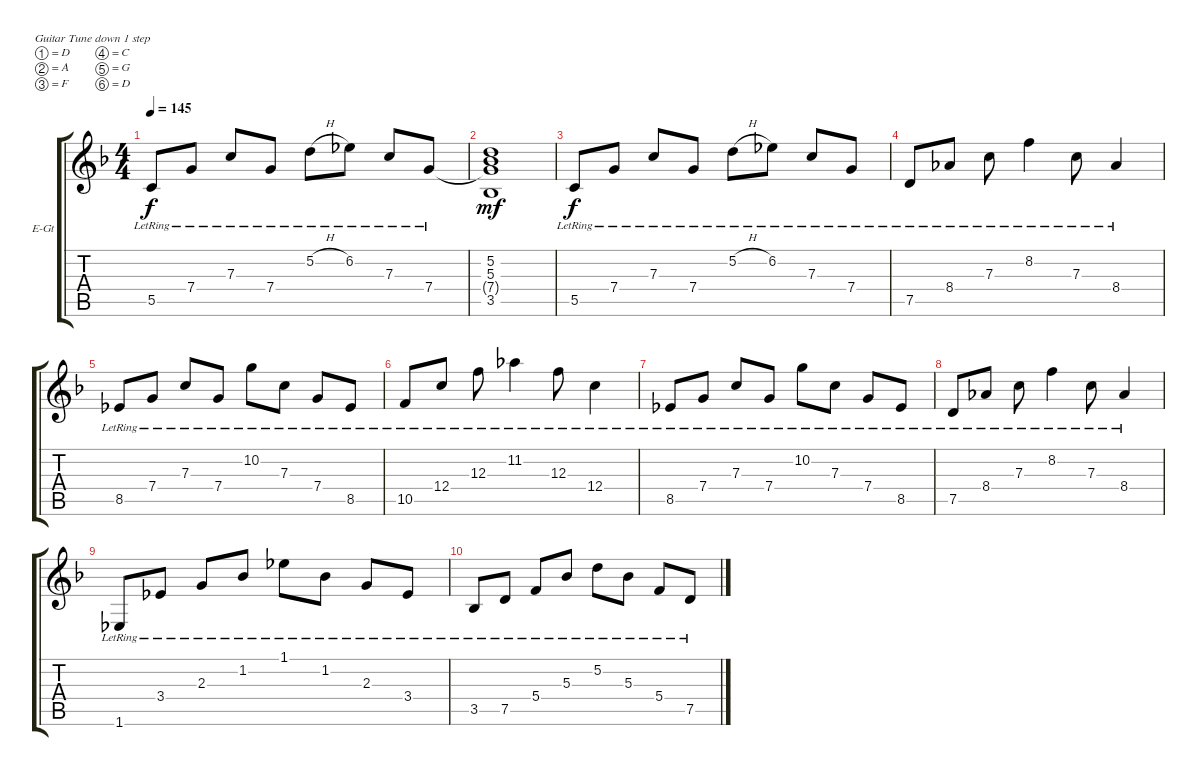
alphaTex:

\defaultSystemsLayout 4
\bracketExtendMode groupsimilarinstruments
\firstSystemTrackNameOrientation horizontal
\otherSystemsTrackNameOrientation horizontal
\track ("Electric Guitar Clean" "E-Gt") {instrument electricguitarclean}
\staff {score tabs}
\tuning (D4 A3 F3 C3 G2 D2)
\ts (4 4)
\tempo 145
\clef g2
\ks dminor
5.5{lr}.8{dy f} 7.4{lr}.8 7.3{lr}.8 7.4{lr}.8 5.2{h lr}.8 6.2{lr}.8 7.3{lr}.8 7.4{lr}.8 |
(3.5 5.3 5.2 7.4{t}).1{dy mf} |
5.5{lr}.8{dy f} 7.4{lr}.8 7.3{lr}.8 7.4{lr}.8 5.2{h lr}.8 6.2{lr}.8 7.3{lr}.8 7.4{lr}.8 |
7.5{lr}.8 8.4{lr}.8 7.3{lr}.8 8.2{lr}.4 7.3{lr}.8 8.4{lr}.4 |
8.5{lr}.8 7.4{lr}.8 7.3{lr}.8 7.4{lr}.8 10.2{lr}.8 7.3{lr}.8 7.4{lr}.8 8.5{lr}.8 |
10.5{lr}.8 12.4{lr}.8 12.3{lr}.8 11.2{lr}.4 12.3{lr}.8 12.4{lr}.4 |
8.5{lr}.8 7.4{lr}.8 7.3{lr}.8 7.4{lr}.8 10.2{lr}.8 7.3{lr}.8 7.4{lr}.8 8.5{lr}.8 |
7.5{lr}.8 8.4{lr}.8 7.3{lr}.8 8.2{lr}.4 7.3{lr}.8 8.4{lr}.4 |
1.6{lr}.8 3.4{lr}.8 2.3{lr}.8 1.2{lr}.8 1.1{lr}.8 1.2{lr}.8 2.3{lr}.8 3.4{lr}.8 |
3.5{lr}.8 7.5{lr}.8 5.4{lr}.8 5.3{lr}.8 5.2{lr}.8 5.3{lr}.8 5.4{lr}.8 7.5{lr}.8
